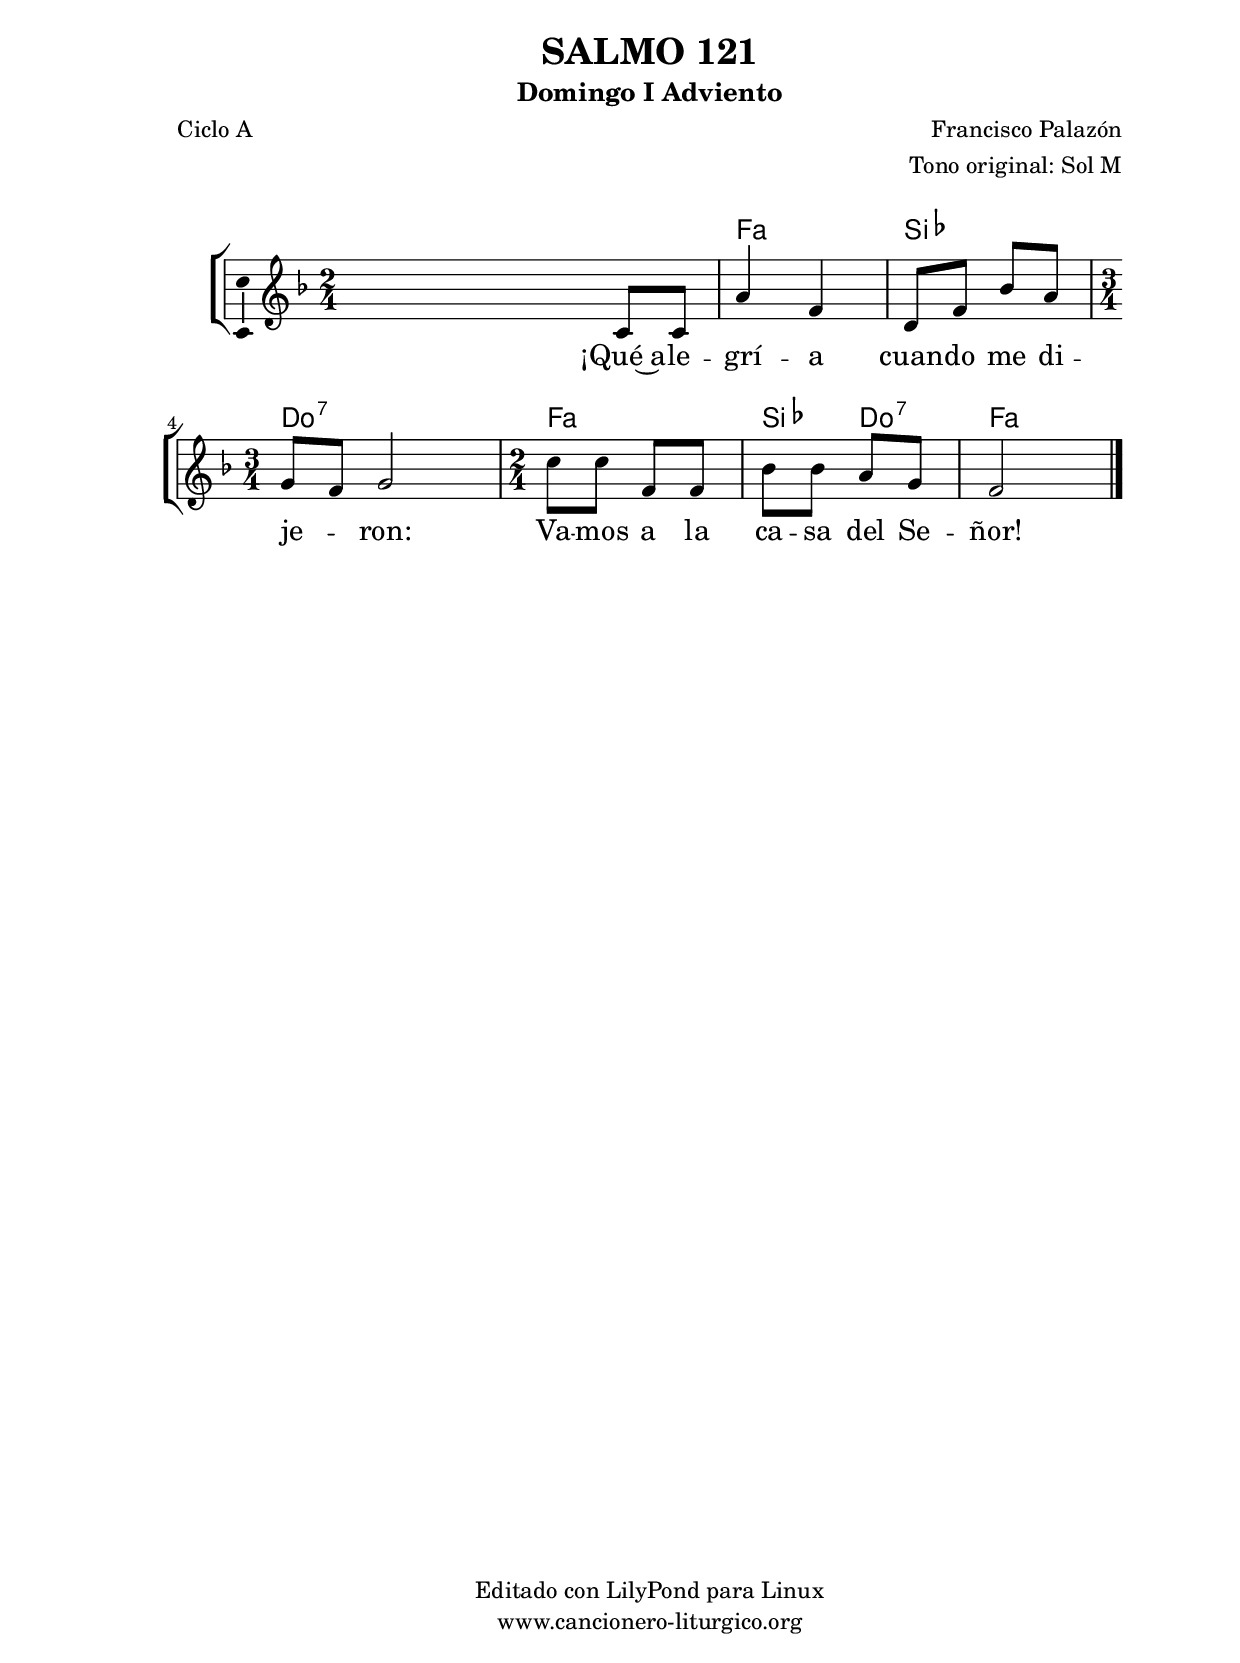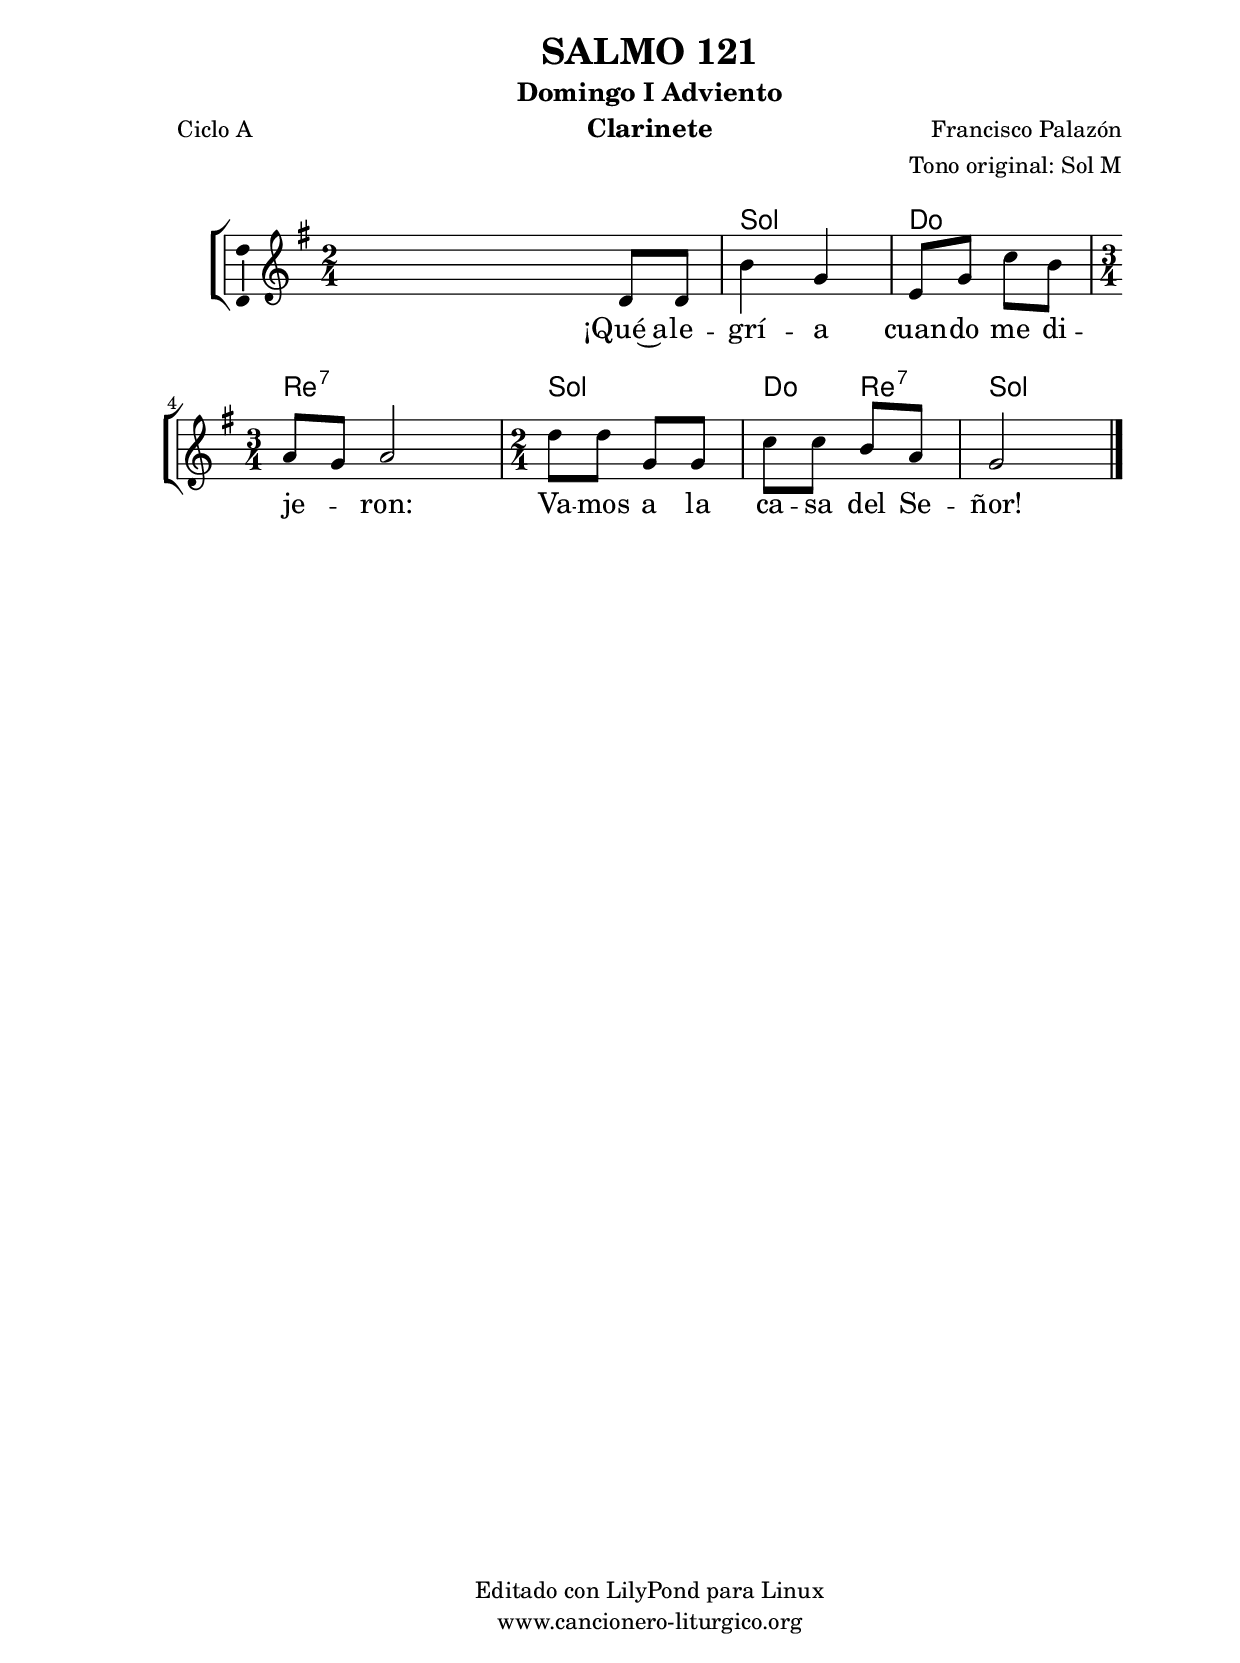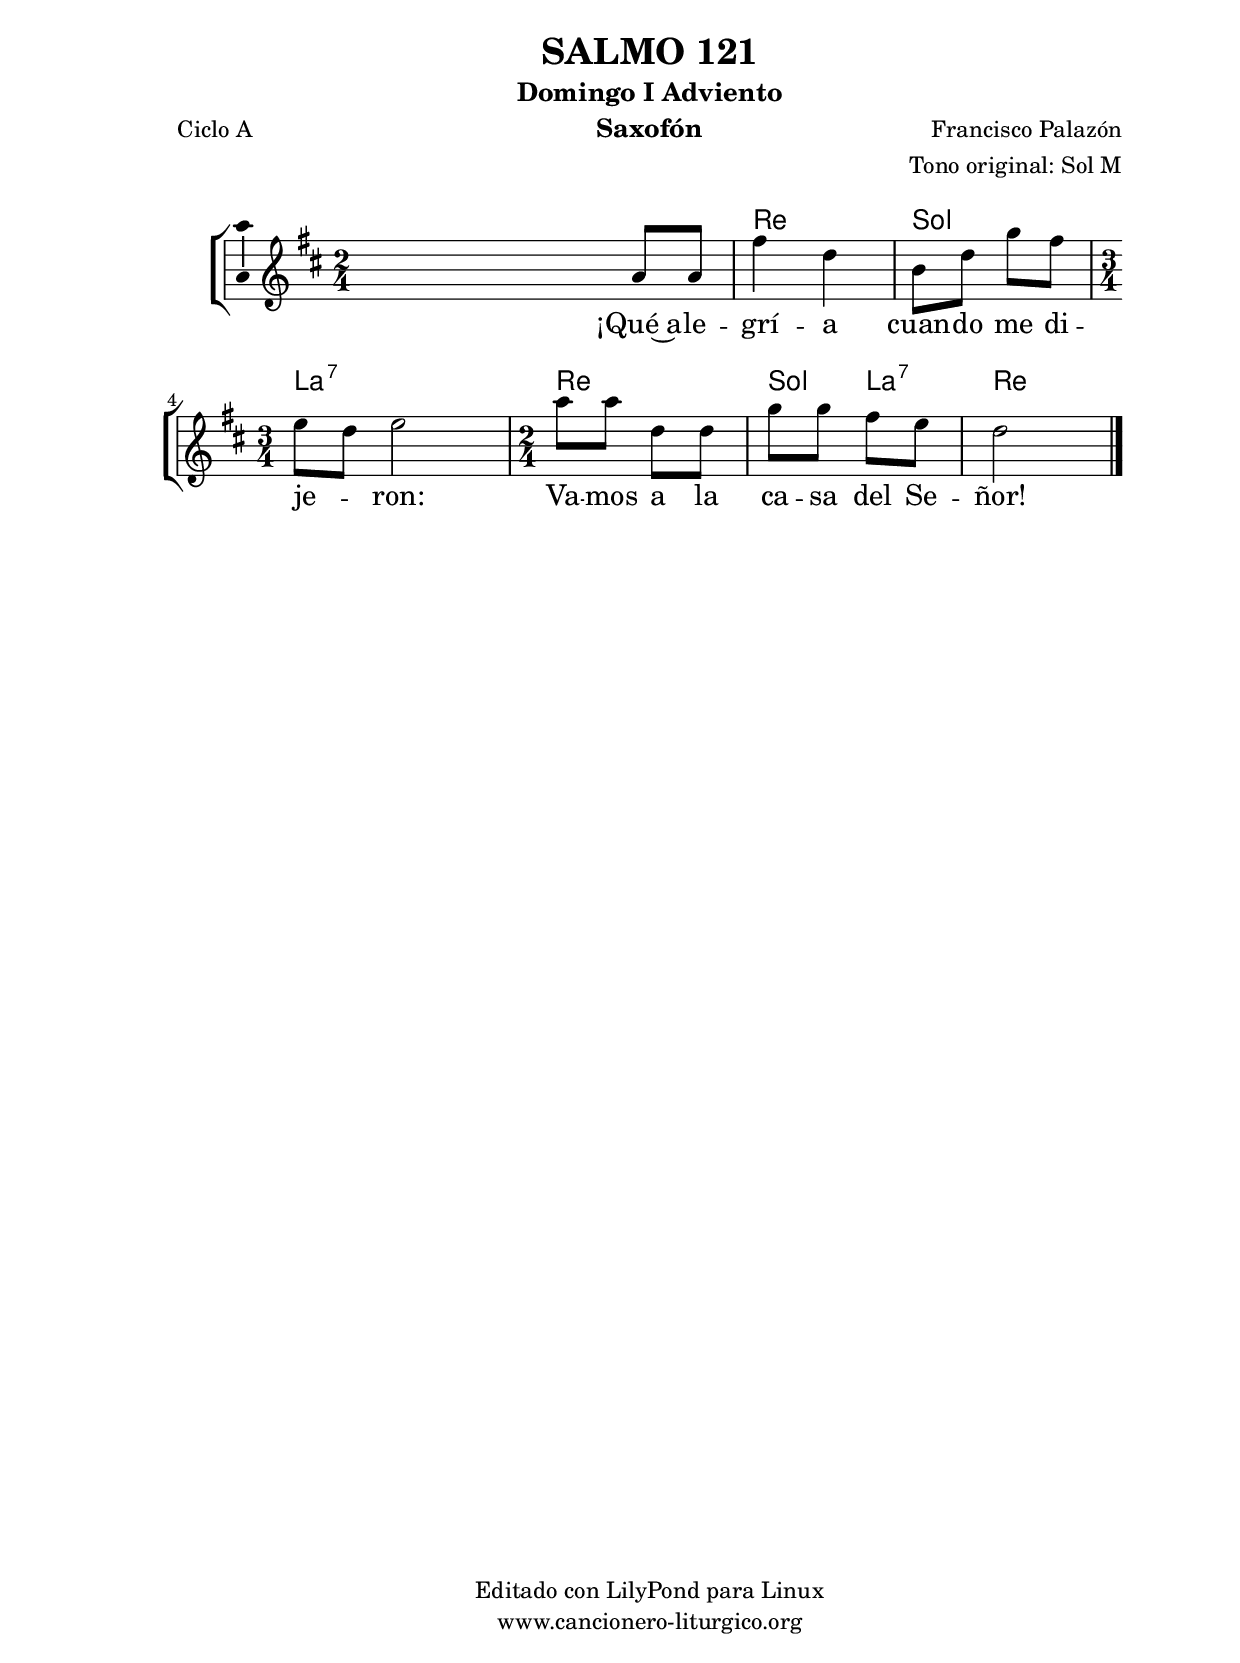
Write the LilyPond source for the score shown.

%
%para convertir .midi en .wav:
%timidity filename.midi -Ow -o finename.wav
%
%
%Para convertir de .wav a .mp3:
%lame -h -m j filename.wav
%
%
%para escuchar el midi:
%timidity nombrefichero.midi
%


%versión de lilypond para la que se ha escrito esta partitura:
\version "2.16.0"

	%Tamaño papel
	#(set-default-paper-size "a4")
	%Tamaño partitura
	#(set-global-staff-size 20)
	%No responde al pulsar sobre una nota
	#(ly:set-option 'point-and-click #f)

%parámetros del encabezamiento:
\header {
	title = "SALMO 121"
	subtitle = "Domingo I Adviento"
	composer = "Francisco Palazón"
	poet = "Ciclo A"
	meter = ""
	arranger = "Tono original: Sol M"
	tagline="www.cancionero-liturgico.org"
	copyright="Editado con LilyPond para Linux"
	}

%parámetros asociados al papel:
\paper  {
	oddHeaderMarkup = \markup {\fill-line { \on-the-fly #not-first-page \fromproperty #'header:title \on-the-fly #not-first-page \fromproperty #'header:composer }}
	evenHeaderMarkup = \markup {\fill-line { \fromproperty #'header:composer \fromproperty #'header:title }}
	#(set-paper-size "a4")
	print-page-number = ##f
	first-page-number = 1
	print-first-page-number = ##f
%	head-separation = 3.0 \cm
	top-margin = 2.0 \cm
	bottom-margin = 0.5\cm
%%%	bottom-margin = -1.0\cm
	left-margin = 3.0 \cm
	line-width = 16.0 \cm 
	indent = 8\mm
	interscoreline = 2.\mm
	between-system-space = 15\mm
%	para que las partituras no llenen la hoja:
	ragged-bottom = ##t
%	idem para la última hoja:
	ragged-last-bottom = ##f
%	para que las partituras llenen el ancho del papel:
	ragged-last = ##f
	after-title-space = 2.5 \cm
%page-count=1
%system-count=8

	%Flexible Vertical Spacing
%	markup-markup-spacing =
%	#'((basic-distance . 15) (minimum-distance . 15) (padding . 3))
	markup-system-spacing =
	#'((basic-distance . 15) (minimum-distance . 15) (padding . 3))
	system-system-spacing =
	#'((basic-distance . 15) (minimum-distance . 15) (padding . 3))
	score-system-spacing =
	#'((basic-distance . 15) (minimum-distance . 15) (padding . 5))
%	top-system-spacing = % header
%	#'((basic-distance . 8) (minimum-distance . 0) (padding . 3))
%	top-markup-spacing =
%	#'((basic-distance . 20) (minimum-distance . 20) (padding . 3))
	last-bottom-spacing = % footer
	#'((basic-distance . 5) (minimum-distance . 5) (padding . 3))
%	score-markup-spacing =
%	#'((basic-distance . 16) (minimum-distance . 13) (padding . 3))

	}


%parámetros que afectan a toda la partitura:
global =  {
	%clave de sol (G):
	\clef G
	%armadura:
	\transpose g f
	\key g \major
	\tempo 4=100
	\set Score.tempoHideNote = ##t
	}


acordes = {
	\italianChords
	\chordmode {
	\transpose g f
{

s2
g2 c d2.:7
g2 c4 d:7 g2

	}
	}
}

melodia = 
	\transpose g f
{
	\relative c'{

\time 2/4
s4 d8 d
b'4 g
e8 g c b
\time 3/4
a8 g a2
\time 2/4
d8 d g, g
c8 c b a
g2

	\bar "|."
	}
	}


texto = \lyricmode {
¡Qué~a -- le -- grí -- a cuan -- do me di -- je -- _ ron:
Va -- mos a la ca -- sa del Se -- ñor!
	}


acordesStaff = \context ChordNames = acordesStaff <<
	\set chordChanges = ##t
	\acordes
	>>


vozStaff = \context Voice = vozStaff
\with {\consists "Ambitus_engraver"}
<<
%	\set Staff.instrumentName = ""
%	\set Staff.shortInstrumentName = ""
%	\set Staff.midiInstrument = #"clarinet"
%	\set Staff.midiInstrument = #"cello"
%	\set Staff.midiInstrument = #"flute"
	\set Staff.midiInstrument = #"electric guitar (jazz)"
%	\set Staff.midiInstrument = #"english horn"
%	\set Staff.midiInstrument = #"violin"
%	\set Staff.midiInstrument = #"glockenspiel"
	\set Staff.midiMinimumVolume = #0.7
	\set Staff.midiMaximumVolume = #0.9
	\global
	\melodia
	>>


textoStaff = \context Lyrics = textoStaff <<
	\lyricsto vozStaff \texto
	>>

\book {
	\score {
		\context ChoirStaff {
			\override StaffGroup.SystemStartBracket #'collapse-height = #1
			\override Score.SystemStartBar #'collapse-height = #1
			<<
			\acordesStaff
			\vozStaff
			\textoStaff
			>>
			}
		\layout {
	    		\context {
				\Lyrics
				\override LyricText #'font-size = #2
				}
	   		 \context {
				\Score
				%fontSize = #3
				\override StaffSymbol #'staff-space = #(magstep +3)
				%\override Beam #'thickness = #0.55
				%\override SpacingSpanner #'spacing-increment = #1.0
				%\override Slur #'height-limit = #1.5
				}
			}
		}
	\score {
		\unfoldRepeats
		\context ChoirStaff {
			<<
			\acordesStaff
			\vozStaff
			>>
			}
		\midi {
	  		\context {
	  			\Score
				tempoWholesPerMinute = #(ly:make-moment 70 4)
				}
			}
		}
	}

%Partitura para clarinete
#(define output-suffix "C")
\book {
	\header{
		instrument = "Clarinete"
		}
	\score {
		\context ChoirStaff {
			\override StaffGroup.SystemStartBracket #'collapse-height = #1
			\override Score.SystemStartBar #'collapse-height = #1
\transpose c d
			<<
			\acordesStaff
			\vozStaff
			\textoStaff
			>>
			}
		\layout {
	    		\context {
				\Lyrics
				\override LyricText #'font-size = #2
				}
	   		 \context {
				\Score
				%fontSize = #3
				\override StaffSymbol #'staff-space = #(magstep +3)
				%\override Beam #'thickness = #0.55
				%\override SpacingSpanner #'spacing-increment = #1.0
				%\override Slur #'height-limit = #1.5
				}
			}
		}
	}

%Partitura para saxofón
#(define output-suffix "S")
\book {
	\header{
		instrument = "Saxofón"
		}
	\score {
		\context ChoirStaff {
			\override StaffGroup.SystemStartBracket #'collapse-height = #1
			\override Score.SystemStartBar #'collapse-height = #1
\transpose c a
			<<
			\acordesStaff
			\vozStaff
			\textoStaff
			>>
			}
		\layout {
	    		\context {
				\Lyrics
				\override LyricText #'font-size = #2
				}
	   		 \context {
				\Score
				%fontSize = #3
				\override StaffSymbol #'staff-space = #(magstep +3)
				%\override Beam #'thickness = #0.55
				%\override SpacingSpanner #'spacing-increment = #1.0
				%\override Slur #'height-limit = #1.5
				}
			}
		}
	}

